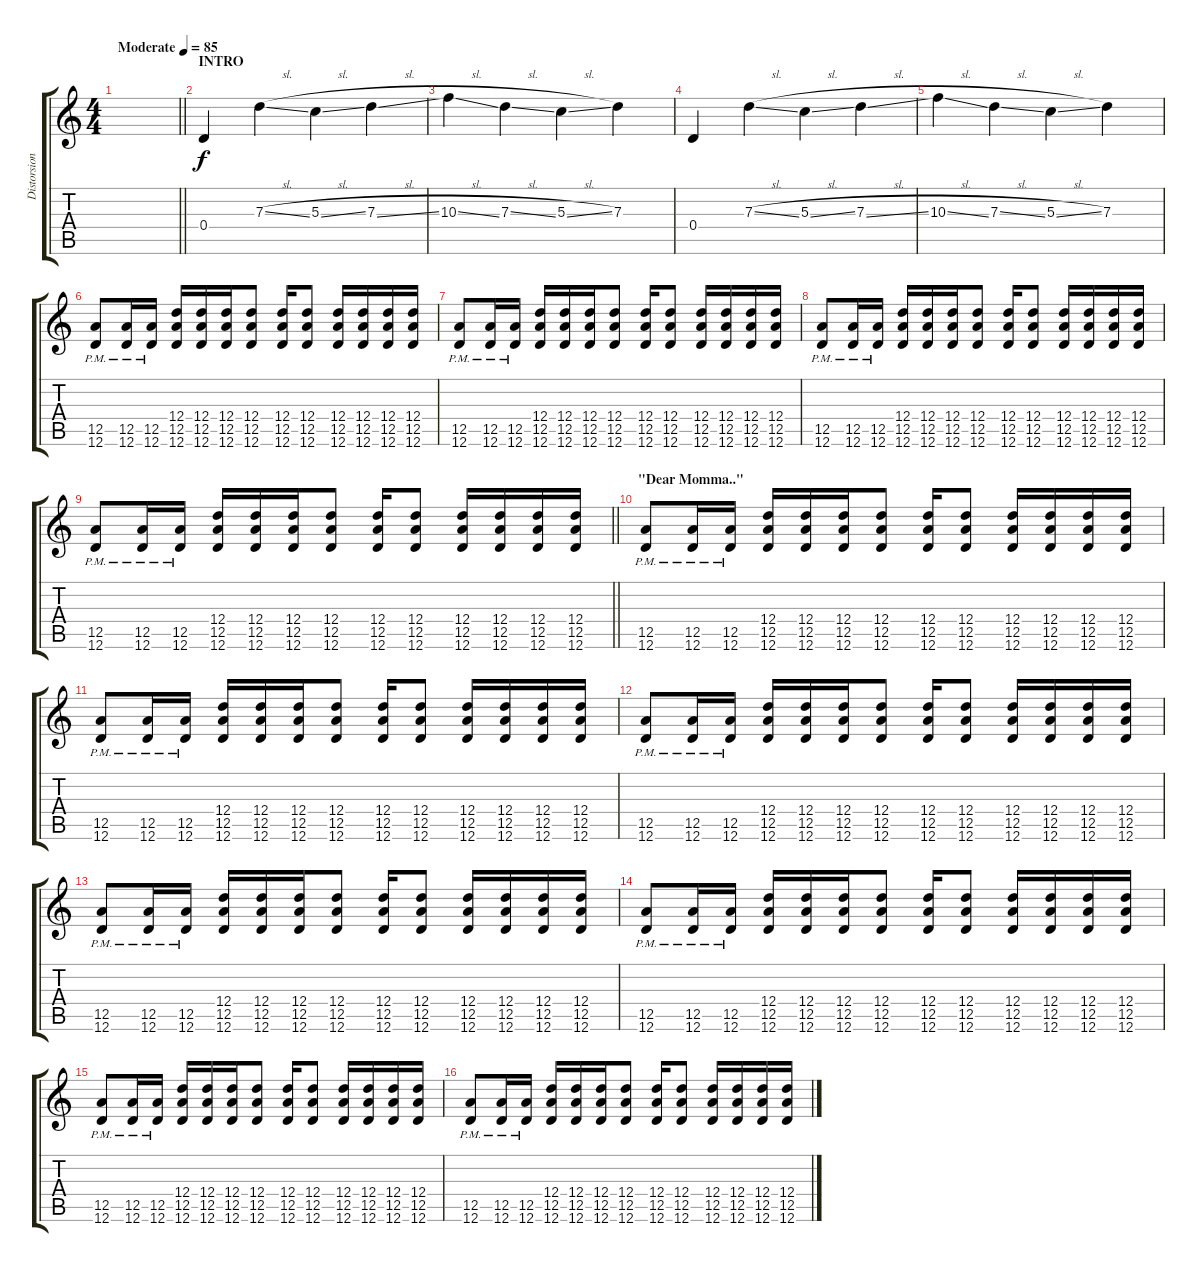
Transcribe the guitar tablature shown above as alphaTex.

\track ("Distorsion Guitar 1" "Distorsion") {instrument distortionguitar}
\staff {score tabs}
\tuning (E4 B3 G3 D3 A2 D2) {hide}
\ts (4 4)
\tempo (85 "Moderate")
\clef g2
\barLineRight lightlight
\ks c
|
\section ("" "INTRO")
0.4.4 7.3{sl}.4 5.3{sl}.4 7.3{sl}.4 |
10.3{sl}.4 7.3{sl}.4 5.3{sl}.4 7.3.4 |
0.4.4 7.3{sl}.4 5.3{sl}.4 7.3{sl}.4 |
10.3{sl}.4 7.3{sl}.4 5.3{sl}.4 7.3.4 |
(12.5{pm} 12.6{pm}).8 (12.5{pm} 12.6{pm}).16 (12.5{pm} 12.6{pm}).16 (12.4 12.5 12.6).16 (12.4 12.5 12.6).16 (12.4 12.5 12.6).16 (12.4 12.5 12.6).8 (12.4 12.5 12.6).16 (12.4 12.5 12.6).8 (12.4 12.5 12.6).16 (12.4 12.5 12.6).16 (12.4 12.5 12.6).16 (12.4 12.5 12.6).16 |
(12.5{pm} 12.6{pm}).8 (12.5{pm} 12.6{pm}).16 (12.5{pm} 12.6{pm}).16 (12.4 12.5 12.6).16 (12.4 12.5 12.6).16 (12.4 12.5 12.6).16 (12.4 12.5 12.6).8 (12.4 12.5 12.6).16 (12.4 12.5 12.6).8 (12.4 12.5 12.6).16 (12.4 12.5 12.6).16 (12.4 12.5 12.6).16 (12.4 12.5 12.6).16 |
(12.5{pm} 12.6{pm}).8 (12.5{pm} 12.6{pm}).16 (12.5{pm} 12.6{pm}).16 (12.4 12.5 12.6).16 (12.4 12.5 12.6).16 (12.4 12.5 12.6).16 (12.4 12.5 12.6).8 (12.4 12.5 12.6).16 (12.4 12.5 12.6).8 (12.4 12.5 12.6).16 (12.4 12.5 12.6).16 (12.4 12.5 12.6).16 (12.4 12.5 12.6).16 |
\barLineRight lightlight
(12.5{pm} 12.6{pm}).8 (12.5{pm} 12.6{pm}).16 (12.5{pm} 12.6{pm}).16 (12.4 12.5 12.6).16 (12.4 12.5 12.6).16 (12.4 12.5 12.6).16 (12.4 12.5 12.6).8 (12.4 12.5 12.6).16 (12.4 12.5 12.6).8 (12.4 12.5 12.6).16 (12.4 12.5 12.6).16 (12.4 12.5 12.6).16 (12.4 12.5 12.6).16 |
\section ("" "\"Dear Momma..\"")
(12.5{pm} 12.6{pm}).8 (12.5{pm} 12.6{pm}).16 (12.5{pm} 12.6{pm}).16 (12.4 12.5 12.6).16 (12.4 12.5 12.6).16 (12.4 12.5 12.6).16 (12.4 12.5 12.6).8 (12.4 12.5 12.6).16 (12.4 12.5 12.6).8 (12.4 12.5 12.6).16 (12.4 12.5 12.6).16 (12.4 12.5 12.6).16 (12.4 12.5 12.6).16 |
(12.5{pm} 12.6{pm}).8 (12.5{pm} 12.6{pm}).16 (12.5{pm} 12.6{pm}).16 (12.4 12.5 12.6).16 (12.4 12.5 12.6).16 (12.4 12.5 12.6).16 (12.4 12.5 12.6).8 (12.4 12.5 12.6).16 (12.4 12.5 12.6).8 (12.4 12.5 12.6).16 (12.4 12.5 12.6).16 (12.4 12.5 12.6).16 (12.4 12.5 12.6).16 |
(12.5{pm} 12.6{pm}).8 (12.5{pm} 12.6{pm}).16 (12.5{pm} 12.6{pm}).16 (12.4 12.5 12.6).16 (12.4 12.5 12.6).16 (12.4 12.5 12.6).16 (12.4 12.5 12.6).8 (12.4 12.5 12.6).16 (12.4 12.5 12.6).8 (12.4 12.5 12.6).16 (12.4 12.5 12.6).16 (12.4 12.5 12.6).16 (12.4 12.5 12.6).16 |
(12.5{pm} 12.6{pm}).8 (12.5{pm} 12.6{pm}).16 (12.5{pm} 12.6{pm}).16 (12.4 12.5 12.6).16 (12.4 12.5 12.6).16 (12.4 12.5 12.6).16 (12.4 12.5 12.6).8 (12.4 12.5 12.6).16 (12.4 12.5 12.6).8 (12.4 12.5 12.6).16 (12.4 12.5 12.6).16 (12.4 12.5 12.6).16 (12.4 12.5 12.6).16 |
(12.5{pm} 12.6{pm}).8 (12.5{pm} 12.6{pm}).16 (12.5{pm} 12.6{pm}).16 (12.4 12.5 12.6).16 (12.4 12.5 12.6).16 (12.4 12.5 12.6).16 (12.4 12.5 12.6).8 (12.4 12.5 12.6).16 (12.4 12.5 12.6).8 (12.4 12.5 12.6).16 (12.4 12.5 12.6).16 (12.4 12.5 12.6).16 (12.4 12.5 12.6).16 |
(12.5{pm} 12.6{pm}).8 (12.5{pm} 12.6{pm}).16 (12.5{pm} 12.6{pm}).16 (12.4 12.5 12.6).16 (12.4 12.5 12.6).16 (12.4 12.5 12.6).16 (12.4 12.5 12.6).8 (12.4 12.5 12.6).16 (12.4 12.5 12.6).8 (12.4 12.5 12.6).16 (12.4 12.5 12.6).16 (12.4 12.5 12.6).16 (12.4 12.5 12.6).16 |
(12.5{pm} 12.6{pm}).8 (12.5{pm} 12.6{pm}).16 (12.5{pm} 12.6{pm}).16 (12.4 12.5 12.6).16 (12.4 12.5 12.6).16 (12.4 12.5 12.6).16 (12.4 12.5 12.6).8 (12.4 12.5 12.6).16 (12.4 12.5 12.6).8 (12.4 12.5 12.6).16 (12.4 12.5 12.6).16 (12.4 12.5 12.6).16 (12.4 12.5 12.6).16
